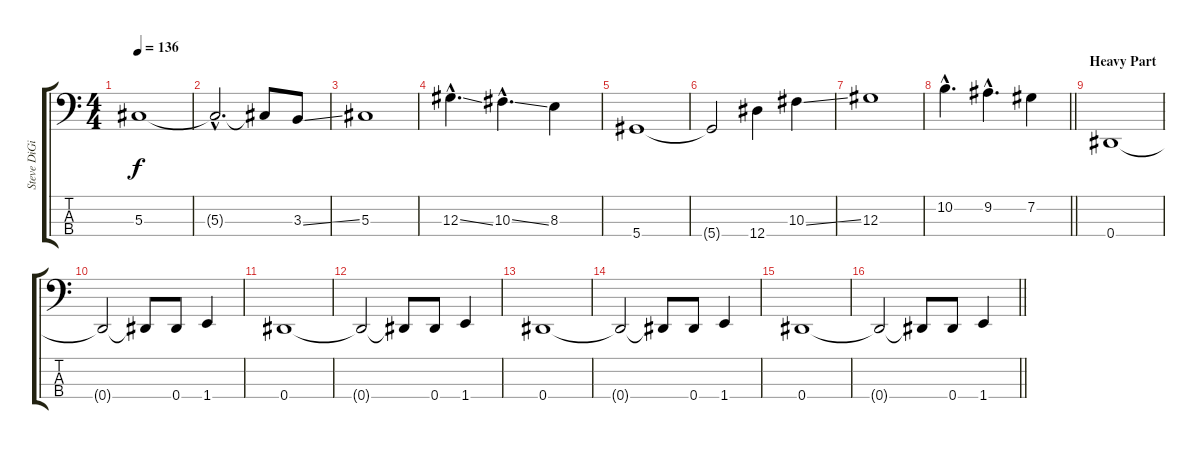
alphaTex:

\track ("Steve DiGiorgio" "Steve DiGi") {instrument fretlessbass}
\staff {score tabs}
\tuning (Gb2 Db2 Ab1 Eb1) {hide}
\ts (4 4)
\tempo 136
\clef f4
\ks c
5.3.1{dy f} |
5.3{hac t}.2{d} 5.3{t}.8 3.3{ss}.8 |
5.3.1 |
12.3{ss hac}.4{d} 10.3{ss hac}.4{d} 8.3.4 |
5.4.1 |
5.4{t}.2 12.4.4 10.3{ss}.4 |
12.3.1 |
\barLineRight lightlight
10.2{hac}.4{d} 9.2{hac}.4{d} 7.2.4 |
\section ("" "Heavy Part")
0.4.1{instrument electricbassfinger} |
0.4{t}.2 0.4{t}.8 0.4.8 1.4.4 |
0.4.1 |
0.4{t}.2 0.4{t}.8 0.4.8 1.4.4 |
0.4.1 |
0.4{t}.2 0.4{t}.8 0.4.8 1.4.4 |
0.4.1 |
\barLineRight lightlight
0.4{t}.2 0.4{t}.8 0.4.8 1.4.4
